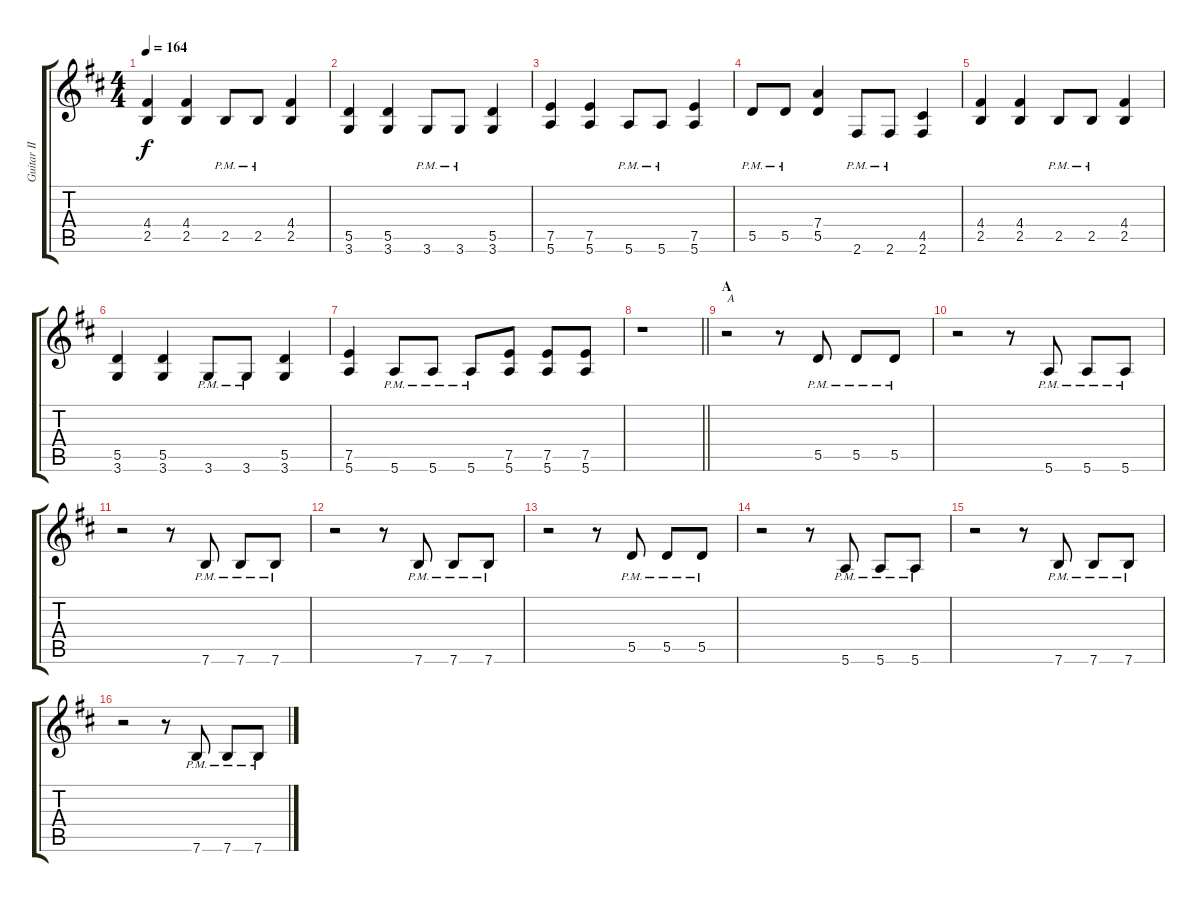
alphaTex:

\track ("Guitar II" "Guitar II") {instrument distortionguitar}
\staff {score tabs}
\tuning (E4 B3 G3 D3 A2 E2) {hide}
\ts (4 4)
\tempo 164
\clef g2
\ks d
(4.4 2.5).4{dy f} (4.4 2.5).4 2.5{pm}.8 2.5{pm}.8 (4.4 2.5).4 |
(5.5 3.6).4 (5.5 3.6).4 3.6{pm}.8 3.6{pm}.8 (5.5 3.6).4 |
(7.5 5.6).4 (7.5 5.6).4 5.6{pm}.8 5.6{pm}.8 (7.5 5.6).4 |
5.5{pm}.8 5.5{pm}.8 (7.4 5.5).4 2.6{pm}.8 2.6{pm}.8 (4.5 2.6).4 |
(4.4 2.5).4 (4.4 2.5).4 2.5{pm}.8 2.5{pm}.8 (4.4 2.5).4 |
(5.5 3.6).4 (5.5 3.6).4 3.6{pm}.8 3.6{pm}.8 (5.5 3.6).4 |
(7.5 5.6).4 5.6{pm}.8 5.6{pm}.8 5.6{pm}.8 (7.5 5.6).8 (7.5 5.6).8 (7.5 5.6).8 |
\barLineRight lightlight
r.1 |
\section ("" "A")
r.2{txt "A"} r.8 5.5{pm}.8 5.5{pm}.8 5.5{pm}.8 |
r.2 r.8 5.6{pm}.8 5.6{pm}.8 5.6{pm}.8 |
r.2 r.8 7.6{pm}.8 7.6{pm}.8 7.6{pm}.8 |
r.2 r.8 7.6{pm}.8 7.6{pm}.8 7.6{pm}.8 |
r.2 r.8 5.5{pm}.8 5.5{pm}.8 5.5{pm}.8 |
r.2 r.8 5.6{pm}.8 5.6{pm}.8 5.6{pm}.8 |
r.2 r.8 7.6{pm}.8 7.6{pm}.8 7.6{pm}.8 |
r.2 r.8 7.6{pm}.8 7.6{pm}.8 7.6{pm}.8
